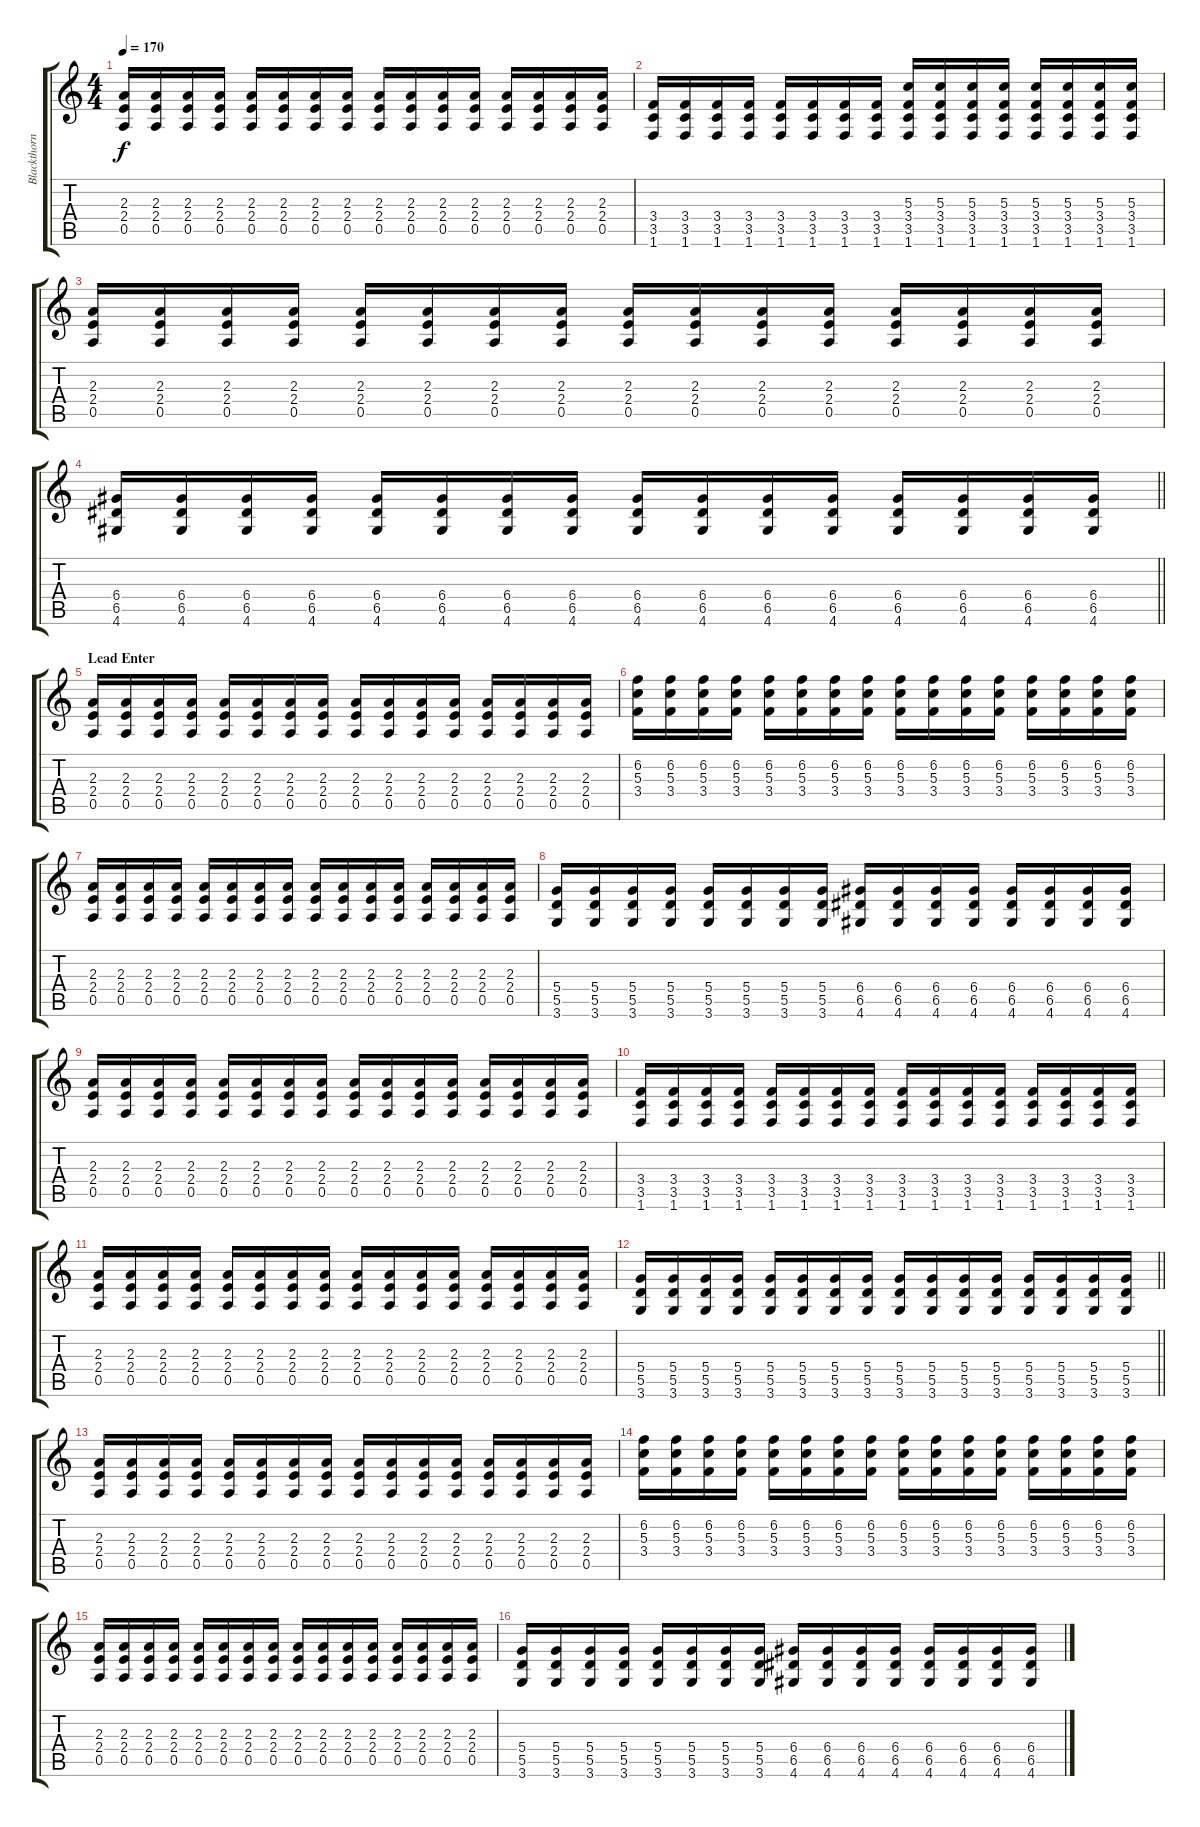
\track ("Blackthorn" "Blackthorn") {instrument distortionguitar}
\staff {score tabs}
\tuning (E4 B3 G3 D3 A2 E2) {hide}
\ts (4 4)
\tempo 170
\clef g2
\ks c
(2.3 2.4 0.5).16{dy f} (2.3 2.4 0.5).16 (2.3 2.4 0.5).16 (2.3 2.4 0.5).16 (2.3 2.4 0.5).16 (2.3 2.4 0.5).16 (2.3 2.4 0.5).16 (2.3 2.4 0.5).16 (2.3 2.4 0.5).16 (2.3 2.4 0.5).16 (2.3 2.4 0.5).16 (2.3 2.4 0.5).16 (2.3 2.4 0.5).16 (2.3 2.4 0.5).16 (2.3 2.4 0.5).16 (2.3 2.4 0.5).16 |
(3.4 3.5 1.6).16 (3.4 3.5 1.6).16 (3.4 3.5 1.6).16 (3.4 3.5 1.6).16 (3.4 3.5 1.6).16 (3.4 3.5 1.6).16 (3.4 3.5 1.6).16 (3.4 3.5 1.6).16 (5.3 3.4 3.5 1.6).16 (5.3 3.4 3.5 1.6).16 (5.3 3.4 3.5 1.6).16 (5.3 3.4 3.5 1.6).16 (5.3 3.4 3.5 1.6).16 (5.3 3.4 3.5 1.6).16 (5.3 3.4 3.5 1.6).16 (5.3 3.4 3.5 1.6).16 |
(2.3 2.4 0.5).16 (2.3 2.4 0.5).16 (2.3 2.4 0.5).16 (2.3 2.4 0.5).16 (2.3 2.4 0.5).16 (2.3 2.4 0.5).16 (2.3 2.4 0.5).16 (2.3 2.4 0.5).16 (2.3 2.4 0.5).16 (2.3 2.4 0.5).16 (2.3 2.4 0.5).16 (2.3 2.4 0.5).16 (2.3 2.4 0.5).16 (2.3 2.4 0.5).16 (2.3 2.4 0.5).16 (2.3 2.4 0.5).16 |
\barLineRight lightlight
(6.4 6.5 4.6).16 (6.4 6.5 4.6).16 (6.4 6.5 4.6).16 (6.4 6.5 4.6).16 (6.4 6.5 4.6).16 (6.4 6.5 4.6).16 (6.4 6.5 4.6).16 (6.4 6.5 4.6).16 (6.4 6.5 4.6).16 (6.4 6.5 4.6).16 (6.4 6.5 4.6).16 (6.4 6.5 4.6).16 (6.4 6.5 4.6).16 (6.4 6.5 4.6).16 (6.4 6.5 4.6).16 (6.4 6.5 4.6).16 |
\section ("" "Lead Enter")
(2.3 2.4 0.5).16 (2.3 2.4 0.5).16 (2.3 2.4 0.5).16 (2.3 2.4 0.5).16 (2.3 2.4 0.5).16 (2.3 2.4 0.5).16 (2.3 2.4 0.5).16 (2.3 2.4 0.5).16 (2.3 2.4 0.5).16 (2.3 2.4 0.5).16 (2.3 2.4 0.5).16 (2.3 2.4 0.5).16 (2.3 2.4 0.5).16 (2.3 2.4 0.5).16 (2.3 2.4 0.5).16 (2.3 2.4 0.5).16 |
(6.2 5.3 3.4).16 (6.2 5.3 3.4).16 (6.2 5.3 3.4).16 (6.2 5.3 3.4).16 (6.2 5.3 3.4).16 (6.2 5.3 3.4).16 (6.2 5.3 3.4).16 (6.2 5.3 3.4).16 (6.2 5.3 3.4).16 (6.2 5.3 3.4).16 (6.2 5.3 3.4).16 (6.2 5.3 3.4).16 (6.2 5.3 3.4).16 (6.2 5.3 3.4).16 (6.2 5.3 3.4).16 (6.2 5.3 3.4).16 |
(2.3 2.4 0.5).16 (2.3 2.4 0.5).16 (2.3 2.4 0.5).16 (2.3 2.4 0.5).16 (2.3 2.4 0.5).16 (2.3 2.4 0.5).16 (2.3 2.4 0.5).16 (2.3 2.4 0.5).16 (2.3 2.4 0.5).16 (2.3 2.4 0.5).16 (2.3 2.4 0.5).16 (2.3 2.4 0.5).16 (2.3 2.4 0.5).16 (2.3 2.4 0.5).16 (2.3 2.4 0.5).16 (2.3 2.4 0.5).16 |
(5.4 5.5 3.6).16 (5.4 5.5 3.6).16 (5.4 5.5 3.6).16 (5.4 5.5 3.6).16 (5.4 5.5 3.6).16 (5.4 5.5 3.6).16 (5.4 5.5 3.6).16 (5.4 5.5 3.6).16 (6.4 6.5 4.6).16 (6.4 6.5 4.6).16 (6.4 6.5 4.6).16 (6.4 6.5 4.6).16 (6.4 6.5 4.6).16 (6.4 6.5 4.6).16 (6.4 6.5 4.6).16 (6.4 6.5 4.6).16 |
(2.3 2.4 0.5).16 (2.3 2.4 0.5).16 (2.3 2.4 0.5).16 (2.3 2.4 0.5).16 (2.3 2.4 0.5).16 (2.3 2.4 0.5).16 (2.3 2.4 0.5).16 (2.3 2.4 0.5).16 (2.3 2.4 0.5).16 (2.3 2.4 0.5).16 (2.3 2.4 0.5).16 (2.3 2.4 0.5).16 (2.3 2.4 0.5).16 (2.3 2.4 0.5).16 (2.3 2.4 0.5).16 (2.3 2.4 0.5).16 |
(3.4 3.5 1.6).16 (3.4 3.5 1.6).16 (3.4 3.5 1.6).16 (3.4 3.5 1.6).16 (3.4 3.5 1.6).16 (3.4 3.5 1.6).16 (3.4 3.5 1.6).16 (3.4 3.5 1.6).16 (3.4 3.5 1.6).16 (3.4 3.5 1.6).16 (3.4 3.5 1.6).16 (3.4 3.5 1.6).16 (3.4 3.5 1.6).16 (3.4 3.5 1.6).16 (3.4 3.5 1.6).16 (3.4 3.5 1.6).16 |
(2.3 2.4 0.5).16 (2.3 2.4 0.5).16 (2.3 2.4 0.5).16 (2.3 2.4 0.5).16 (2.3 2.4 0.5).16 (2.3 2.4 0.5).16 (2.3 2.4 0.5).16 (2.3 2.4 0.5).16 (2.3 2.4 0.5).16 (2.3 2.4 0.5).16 (2.3 2.4 0.5).16 (2.3 2.4 0.5).16 (2.3 2.4 0.5).16 (2.3 2.4 0.5).16 (2.3 2.4 0.5).16 (2.3 2.4 0.5).16 |
\barLineRight lightlight
(5.4 5.5 3.6).16 (5.4 5.5 3.6).16 (5.4 5.5 3.6).16 (5.4 5.5 3.6).16 (5.4 5.5 3.6).16 (5.4 5.5 3.6).16 (5.4 5.5 3.6).16 (5.4 5.5 3.6).16 (5.4 5.5 3.6).16 (5.4 5.5 3.6).16 (5.4 5.5 3.6).16 (5.4 5.5 3.6).16 (5.4 5.5 3.6).16 (5.4 5.5 3.6).16 (5.4 5.5 3.6).16 (5.4 5.5 3.6).16 |
(2.3 2.4 0.5).16 (2.3 2.4 0.5).16 (2.3 2.4 0.5).16 (2.3 2.4 0.5).16 (2.3 2.4 0.5).16 (2.3 2.4 0.5).16 (2.3 2.4 0.5).16 (2.3 2.4 0.5).16 (2.3 2.4 0.5).16 (2.3 2.4 0.5).16 (2.3 2.4 0.5).16 (2.3 2.4 0.5).16 (2.3 2.4 0.5).16 (2.3 2.4 0.5).16 (2.3 2.4 0.5).16 (2.3 2.4 0.5).16 |
(6.2 5.3 3.4).16 (6.2 5.3 3.4).16 (6.2 5.3 3.4).16 (6.2 5.3 3.4).16 (6.2 5.3 3.4).16 (6.2 5.3 3.4).16 (6.2 5.3 3.4).16 (6.2 5.3 3.4).16 (6.2 5.3 3.4).16 (6.2 5.3 3.4).16 (6.2 5.3 3.4).16 (6.2 5.3 3.4).16 (6.2 5.3 3.4).16 (6.2 5.3 3.4).16 (6.2 5.3 3.4).16 (6.2 5.3 3.4).16 |
(2.3 2.4 0.5).16 (2.3 2.4 0.5).16 (2.3 2.4 0.5).16 (2.3 2.4 0.5).16 (2.3 2.4 0.5).16 (2.3 2.4 0.5).16 (2.3 2.4 0.5).16 (2.3 2.4 0.5).16 (2.3 2.4 0.5).16 (2.3 2.4 0.5).16 (2.3 2.4 0.5).16 (2.3 2.4 0.5).16 (2.3 2.4 0.5).16 (2.3 2.4 0.5).16 (2.3 2.4 0.5).16 (2.3 2.4 0.5).16 |
(5.4 5.5 3.6).16 (5.4 5.5 3.6).16 (5.4 5.5 3.6).16 (5.4 5.5 3.6).16 (5.4 5.5 3.6).16 (5.4 5.5 3.6).16 (5.4 5.5 3.6).16 (5.4 5.5 3.6).16 (6.4 6.5 4.6).16 (6.4 6.5 4.6).16 (6.4 6.5 4.6).16 (6.4 6.5 4.6).16 (6.4 6.5 4.6).16 (6.4 6.5 4.6).16 (6.4 6.5 4.6).16 (6.4 6.5 4.6).16
